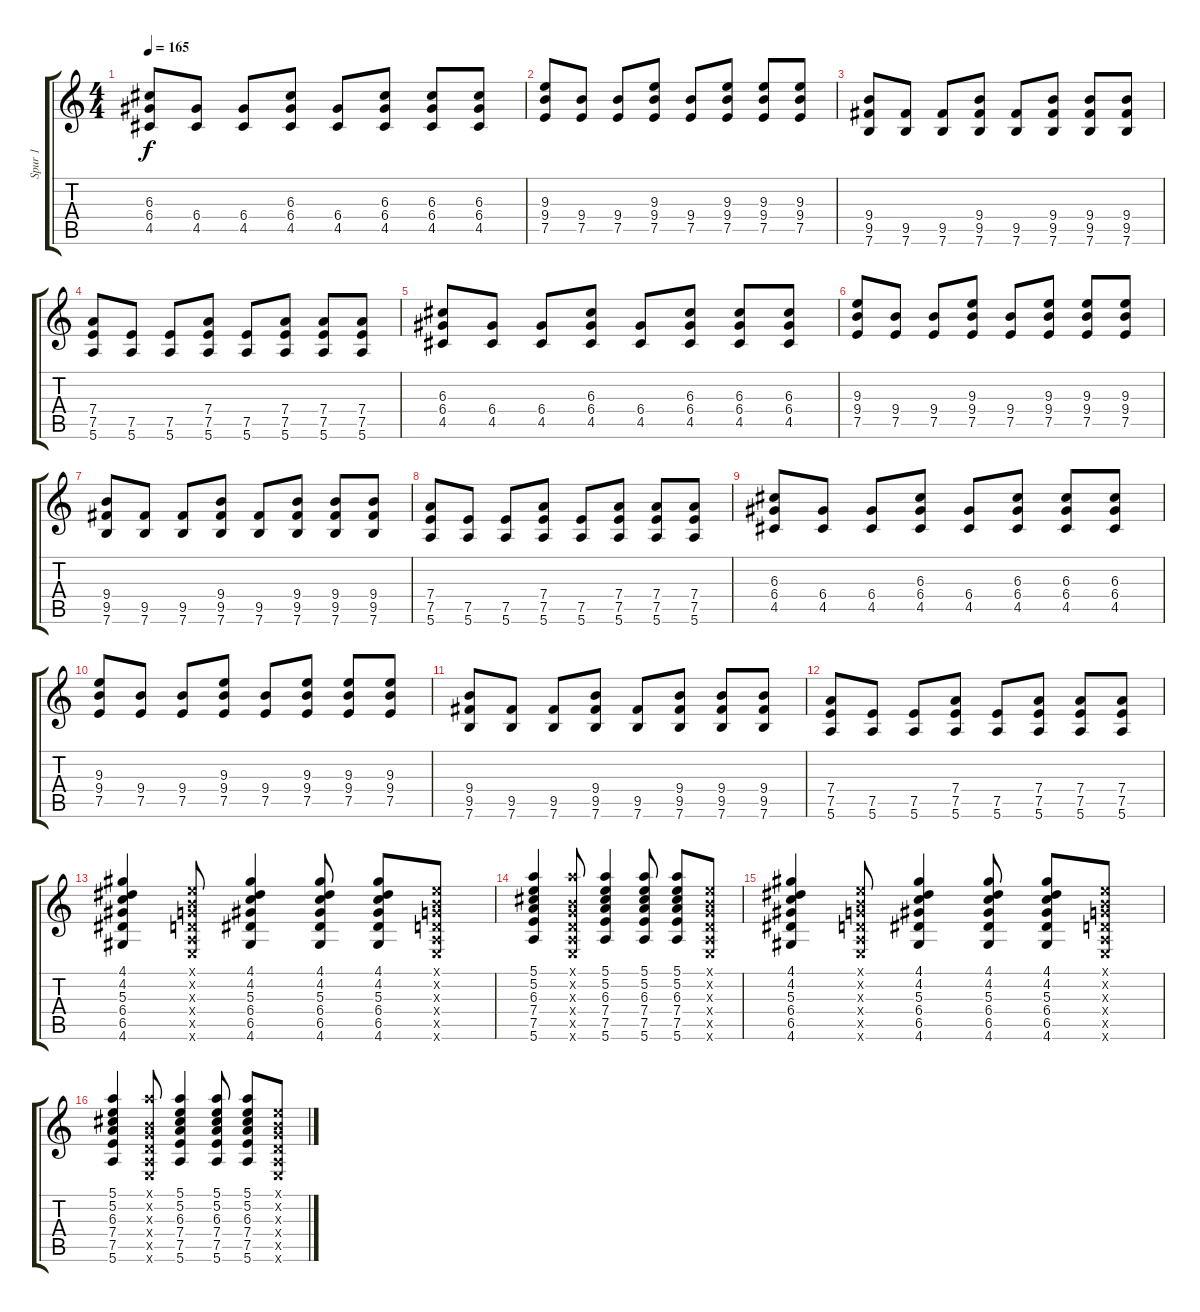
\track ("Spur 1" "Spur 1") {instrument electricguitarclean}
\staff {score tabs}
\tuning (E4 B3 G3 D3 A2 E2) {hide}
\ts (4 4)
\tempo 165
\clef g2
\ks c
(6.3 6.4 4.5).8{dy f} (6.4 4.5).8 (6.4 4.5).8 (6.3 6.4 4.5).8 (6.4 4.5).8 (6.3 6.4 4.5).8 (6.3 6.4 4.5).8 (6.3 6.4 4.5).8 |
(9.3 9.4 7.5).8 (9.4 7.5).8 (9.4 7.5).8 (9.3 9.4 7.5).8 (9.4 7.5).8 (9.3 9.4 7.5).8 (9.3 9.4 7.5).8 (9.3 9.4 7.5).8 |
(9.4 9.5 7.6).8 (9.5 7.6).8 (9.5 7.6).8 (9.4 9.5 7.6).8 (9.5 7.6).8 (9.4 9.5 7.6).8 (9.4 9.5 7.6).8 (9.4 9.5 7.6).8 |
(7.4 7.5 5.6).8 (7.5 5.6).8 (7.5 5.6).8 (7.4 7.5 5.6).8 (7.5 5.6).8 (7.4 7.5 5.6).8 (7.4 7.5 5.6).8 (7.4 7.5 5.6).8 |
(6.3 6.4 4.5).8 (6.4 4.5).8 (6.4 4.5).8 (6.3 6.4 4.5).8 (6.4 4.5).8 (6.3 6.4 4.5).8 (6.3 6.4 4.5).8 (6.3 6.4 4.5).8 |
(9.3 9.4 7.5).8 (9.4 7.5).8 (9.4 7.5).8 (9.3 9.4 7.5).8 (9.4 7.5).8 (9.3 9.4 7.5).8 (9.3 9.4 7.5).8 (9.3 9.4 7.5).8 |
(9.4 9.5 7.6).8 (9.5 7.6).8 (9.5 7.6).8 (9.4 9.5 7.6).8 (9.5 7.6).8 (9.4 9.5 7.6).8 (9.4 9.5 7.6).8 (9.4 9.5 7.6).8 |
(7.4 7.5 5.6).8 (7.5 5.6).8 (7.5 5.6).8 (7.4 7.5 5.6).8 (7.5 5.6).8 (7.4 7.5 5.6).8 (7.4 7.5 5.6).8 (7.4 7.5 5.6).8 |
(6.3 6.4 4.5).8 (6.4 4.5).8 (6.4 4.5).8 (6.3 6.4 4.5).8 (6.4 4.5).8 (6.3 6.4 4.5).8 (6.3 6.4 4.5).8 (6.3 6.4 4.5).8 |
(9.3 9.4 7.5).8 (9.4 7.5).8 (9.4 7.5).8 (9.3 9.4 7.5).8 (9.4 7.5).8 (9.3 9.4 7.5).8 (9.3 9.4 7.5).8 (9.3 9.4 7.5).8 |
(9.4 9.5 7.6).8 (9.5 7.6).8 (9.5 7.6).8 (9.4 9.5 7.6).8 (9.5 7.6).8 (9.4 9.5 7.6).8 (9.4 9.5 7.6).8 (9.4 9.5 7.6).8 |
(7.4 7.5 5.6).8 (7.5 5.6).8 (7.5 5.6).8 (7.4 7.5 5.6).8 (7.5 5.6).8 (7.4 7.5 5.6).8 (7.4 7.5 5.6).8 (7.4 7.5 5.6).8 |
(4.1 4.2 5.3 6.4 6.5 4.6).4 (0.1{x} 0.2{x} 0.3{x} 0.4{x} 0.5{x} 0.6{x}).8 (4.1 4.2 5.3 6.4 6.5 4.6).4 (4.1 4.2 5.3 6.4 6.5 4.6).8 (4.1 4.2 5.3 6.4 6.5 4.6).8 (0.1{x} 0.2{x} 0.3{x} 0.4{x} 0.5{x} 0.6{x}).8 |
(5.1 5.2 6.3 7.4 7.5 5.6).4 (5.1{x} 0.2{x} 0.3{x} 0.4{x} 0.5{x} 0.6{x}).8 (5.1 5.2 6.3 7.4 7.5 5.6).4 (5.1 5.2 6.3 7.4 7.5 5.6).8 (5.1 5.2 6.3 7.4 7.5 5.6).8 (0.1{x} 0.2{x} 0.3{x} 0.4{x} 0.5{x} 0.6{x}).8 |
(4.1 4.2 5.3 6.4 6.5 4.6).4 (0.1{x} 0.2{x} 0.3{x} 0.4{x} 0.5{x} 0.6{x}).8 (4.1 4.2 5.3 6.4 6.5 4.6).4 (4.1 4.2 5.3 6.4 6.5 4.6).8 (4.1 4.2 5.3 6.4 6.5 4.6).8 (0.1{x} 0.2{x} 0.3{x} 0.4{x} 0.5{x} 0.6{x}).8 |
(5.1 5.2 6.3 7.4 7.5 5.6).4 (5.1{x} 0.2{x} 0.3{x} 0.4{x} 0.5{x} 0.6{x}).8 (5.1 5.2 6.3 7.4 7.5 5.6).4 (5.1 5.2 6.3 7.4 7.5 5.6).8 (5.1 5.2 6.3 7.4 7.5 5.6).8 (0.1{x} 0.2{x} 0.3{x} 0.4{x} 0.5{x} 0.6{x}).8
